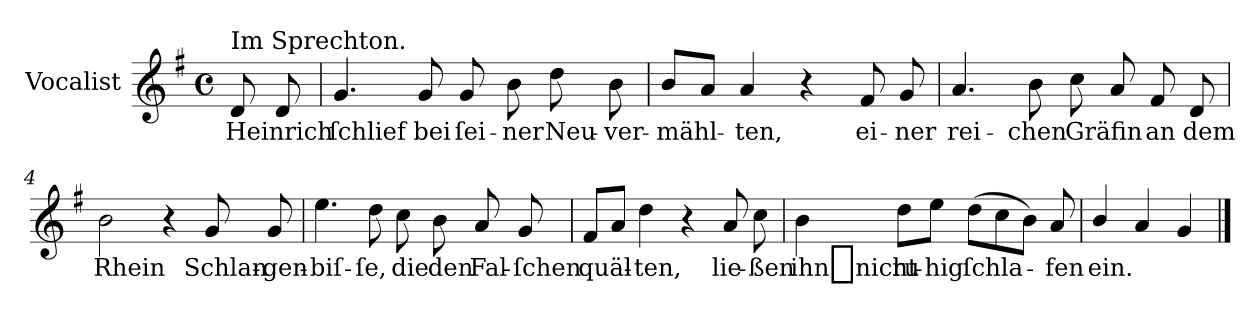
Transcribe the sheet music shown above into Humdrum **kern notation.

**kern	**text
*part1	*part1
*staff1	*staff1
*I"Vocalist	*
*clefG2	*
*k[f#]	*
*G:	*
*M4/4	*
*met(c)	*
=	=
!LO:TX:a:t=Im Sprechton.	!
8d	Heinrich
8d	.
=1	=1
4.g	ſchlief
8g	bei
8g	ſei-
8b	-ner
8dd	Neu-
8b	-ver-
=2	=2
8bL	-mähl-
8aJ	.
4a	-ten,
4r	.
8f#	ei-
8g	-ner
=3	=3
4.a	rei-
8b	-chen
8cc	Gräfin
8a	.
8f#	an
8d	dem
=4	=4
2b	Rhein
4r	.
8g	Schlan-
8g	-gen-
=5	=5
4.ee	-biſ-
8dd	-ſe,
8cc	die
8b	den
8a	Fal-
8g	-ſchen
=6	=6
8f#L	quäl-
8aJ	.
4dd	-ten,
4r	.
8a	lie-
8cc	-ßen
=7	=7
4b	ihn_nicht
8ddL	ru-
8eeJ	-hig
(8ddL	ſchla-
8cc	.
8bJ)	.
8a	-fen
=8	=8
4b/	ein.
4a	.
4g	.
==	==
*-	*-
